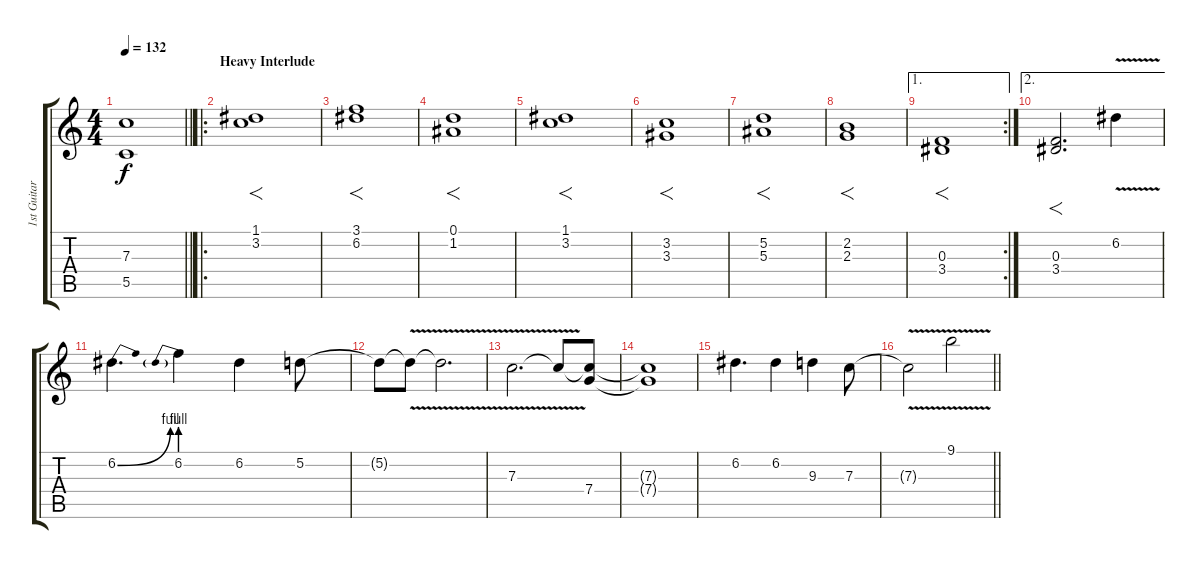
\track ("1st Guitar" "1st Guitar") {instrument distortionguitar}
\staff {score tabs}
\tuning (D4 A3 F3 C3 G2 C2) {hide}
\ts (4 4)
\tempo 132
\clef g2
\barLineRight lightlight
\ks c
(7.3{t} 5.5{t}).1{dy f} |
\ro
\section ("" "Heavy Interlude")
(1.1 3.2).1{f volume 15 instrument distortionguitar} |
(3.1 6.2).1{f} |
(0.1 1.2).1{f} |
(1.1 3.2).1{f} |
(3.2 3.3).1{f} |
(5.2 5.3).1{f} |
(2.2 2.3).1{f} |
\ae 1
\rc 2
(0.3 3.4).1{f} |
\ae 2
(0.3 3.4).2{f d} 6.2{v}.4{instrument overdrivenguitar} |
6.2{be (bend 0 0 60 4)}.4{d} 6.2{be (prebend 0 4 60 4)}.4 6.2.4 5.2.8 |
5.2{t}.8 5.2{v t}.8 5.2{t}.2{d} |
7.3{v}.2{d} 7.3{t}.8 (7.3{t} 7.4).8 |
(7.3{t} 7.4{t}).1 |
6.2.4{d} 6.2.4 9.3.4 7.3.8 |
\barLineRight lightlight
7.3{v t}.2 9.1{v}.2
